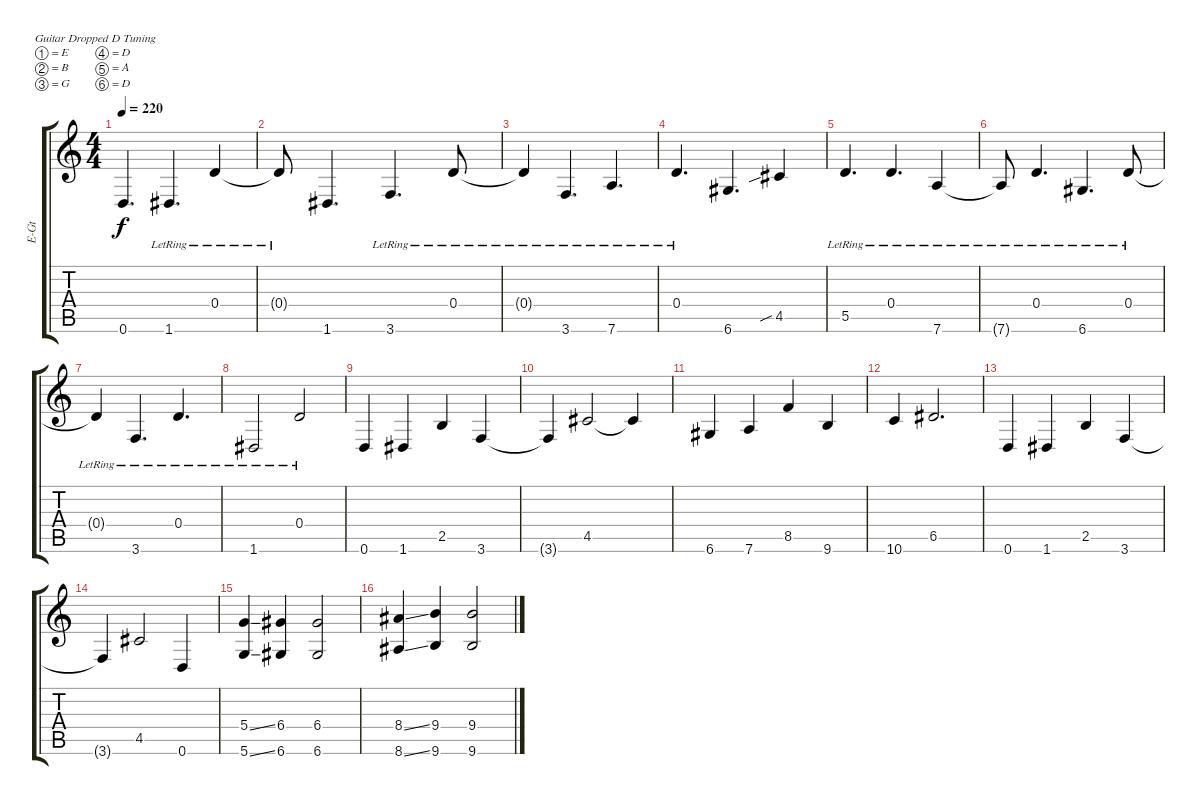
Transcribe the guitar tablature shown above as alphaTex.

\bracketExtendMode groupsimilarinstruments
\otherSystemsTrackNameOrientation horizontal
\track ("Guitar 1" "E-Gt") {instrument distortionguitar}
\staff {score tabs}
\tuning (E4 B3 G3 D3 A2 D2)
\ts (4 4)
\tempo 220
\clef g2
\ks c
0.6.4{d dy f beam Up} 1.6{lr acc #}.4{d beam Up} 0.4{lr}.4{beam Up} |
0.4{lr t}.8{beam Up} 1.6{acc #}.4{d beam Up} 3.6{lr}.4{d beam Up} 0.4{lr}.8{beam Up} |
0.4{lr t}.4{beam Up} 3.6{lr}.4{d beam Up} 7.6{lr}.4{d beam Up} |
0.4{lr}.4{d beam Up} 6.6{acc #}.4{d beam Up} 4.5{sib acc #}.4{beam Up} |
5.5{lr}.4{d beam Up} 0.4{lr}.4{d beam Up} 7.6{lr}.4{beam Up} |
7.6{lr t}.8{beam Up} 0.4{lr}.4{d beam Up} 6.6{lr acc #}.4{d beam Up} 0.4{lr}.8{beam Up} |
0.4{lr t}.4{beam Up} 3.6{lr}.4{d beam Up} 0.4{lr}.4{d beam Up} |
1.6{lr acc #}.2{beam Up} 0.4{lr}.2{beam Up} |
0.6.4{beam Up} 1.6{acc #}.4{beam Up} 2.5.4{beam Up} 3.6.4{beam Up} |
3.6{t}.4{beam Up} 4.5{acc #}.2{beam Up} 4.5{t acc #}.4{beam Up} |
6.6{acc #}.4{beam Up} 7.6.4{beam Up} 8.5.4{beam Up} 9.6.4{beam Up} |
10.6.4{beam Up} 6.5{acc #}.2{d beam Up} |
0.6.4{beam Up} 1.6{acc #}.4{beam Up} 2.5.4{beam Up} 3.6.4{beam Up} |
3.6{t}.4{beam Up} 4.5{acc #}.2{beam Up} 0.6.4{beam Up} |
(5.4{ss} 5.6{ss}).4{beam Up} (6.4{acc #} 6.6{acc #}).4{beam Up} (6.4{acc #} 6.6{acc #}).2{beam Up} |
(8.4{ss acc #} 8.6{ss acc #}).4{beam Up} (9.4 9.6).4{beam Up} (9.4 9.6).2{beam Up}
